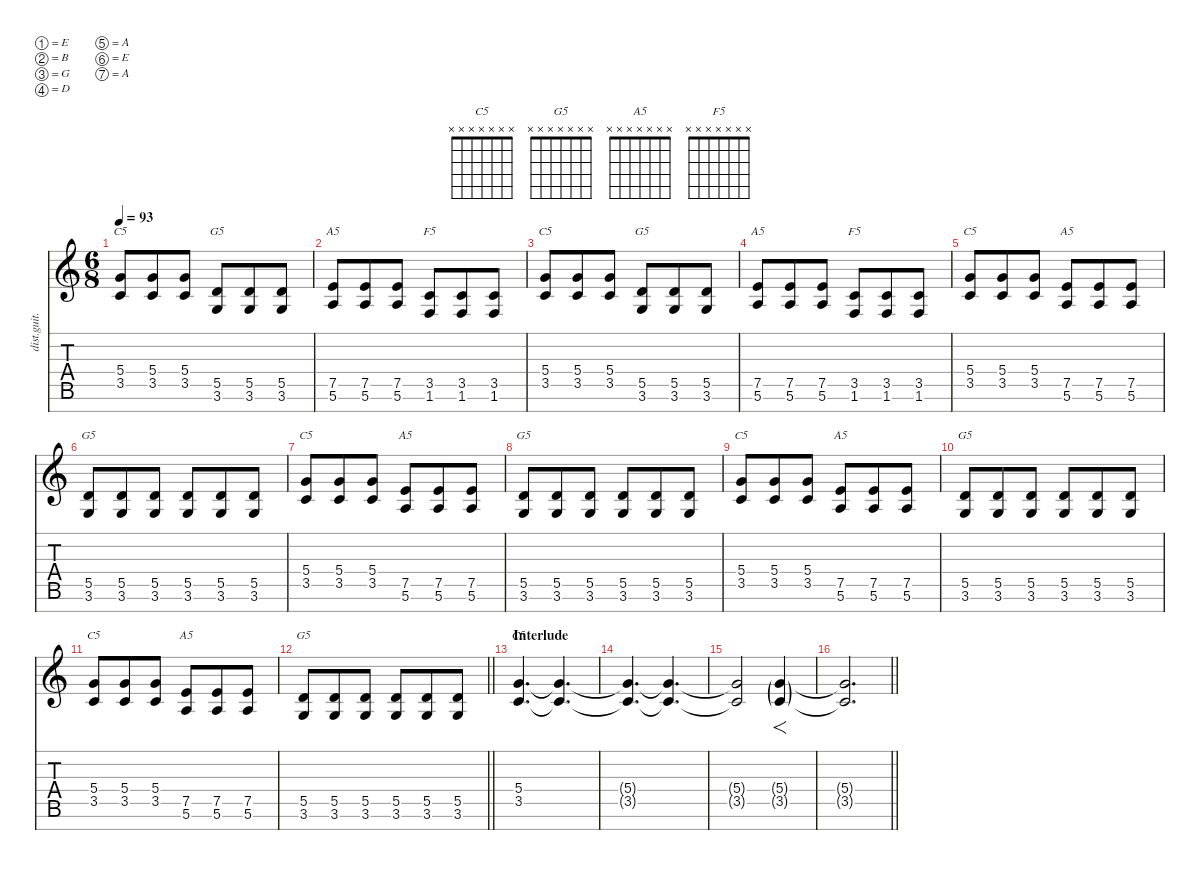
\defaultSystemsLayout 4
\hideDynamics
\bracketExtendMode nobrackets
\otherSystemsTrackNameOrientation horizontal
\track ("Guitar 2" "dist.guit.") {instrument distortionguitar}
\staff {score tabs}
\tuning (E4 B3 G3 D3 A2 E2 A1)
\chord ("C5" x x x x x x x)
\chord ("G5" x x x x x x x)
\chord ("A5" x x x x x x x)
\chord ("F5" x x x x x x x)
\ts (6 8)
\tempo 93
\clef g2
\ks c
(5.4 3.5).8{ch "C5" dy f beam Up} (5.4 3.5).8{beam Up} (5.4 3.5).8{beam Up} (5.5 3.6).8{ch "G5" beam Up} (5.5 3.6).8{beam Up} (5.5 3.6).8{beam Up} |
(7.5 5.6).8{ch "A5" beam Up} (7.5 5.6).8{beam Up} (7.5 5.6).8{beam Up} (3.5 1.6).8{ch "F5" beam Up} (3.5 1.6).8{beam Up} (3.5 1.6).8{beam Up} |
(5.4 3.5).8{ch "C5" beam Up} (5.4 3.5).8{beam Up} (5.4 3.5).8{beam Up} (5.5 3.6).8{ch "G5" beam Up} (5.5 3.6).8{beam Up} (5.5 3.6).8{beam Up} |
(7.5 5.6).8{ch "A5" beam Up} (7.5 5.6).8{beam Up} (7.5 5.6).8{beam Up} (3.5 1.6).8{ch "F5" beam Up} (3.5 1.6).8{beam Up} (3.5 1.6).8{beam Up} |
(5.4 3.5).8{ch "C5" beam Up} (5.4 3.5).8{beam Up} (5.4 3.5).8{beam Up} (7.5 5.6).8{ch "A5" beam Up} (7.5 5.6).8{beam Up} (7.5 5.6).8{beam Up} |
(5.5 3.6).8{ch "G5" beam Up} (5.5 3.6).8{beam Up} (5.5 3.6).8{beam Up} (5.5 3.6).8{beam Up} (5.5 3.6).8{beam Up} (5.5 3.6).8{beam Up} |
(5.4 3.5).8{ch "C5" beam Up} (5.4 3.5).8{beam Up} (5.4 3.5).8{beam Up} (7.5 5.6).8{ch "A5" beam Up} (7.5 5.6).8{beam Up} (7.5 5.6).8{beam Up} |
(5.5 3.6).8{ch "G5" beam Up} (5.5 3.6).8{beam Up} (5.5 3.6).8{beam Up} (5.5 3.6).8{beam Up} (5.5 3.6).8{beam Up} (5.5 3.6).8{beam Up} |
(5.4 3.5).8{ch "C5" beam Up} (5.4 3.5).8{beam Up} (5.4 3.5).8{beam Up} (7.5 5.6).8{ch "A5" beam Up} (7.5 5.6).8{beam Up} (7.5 5.6).8{beam Up} |
(5.5 3.6).8{ch "G5" beam Up} (5.5 3.6).8{beam Up} (5.5 3.6).8{beam Up} (5.5 3.6).8{beam Up} (5.5 3.6).8{beam Up} (5.5 3.6).8{beam Up} |
(5.4 3.5).8{ch "C5" beam Up} (5.4 3.5).8{beam Up} (5.4 3.5).8{beam Up} (7.5 5.6).8{ch "A5" beam Up} (7.5 5.6).8{beam Up} (7.5 5.6).8{beam Up} |
\barLineRight lightlight
(5.5 3.6).8{ch "G5" beam Up} (5.5 3.6).8{beam Up} (5.5 3.6).8{beam Up} (5.5 3.6).8{beam Up} (5.5 3.6).8{beam Up} (5.5 3.6).8{beam Up} |
\section ("" "Interlude")
(5.4 3.5).4{d ch "C5" beam Up} (5.4{t} 3.5{t}).4{d beam Up} |
(5.4{t} 3.5{t}).4{d beam Up} (5.4{t} 3.5{t}).4{d beam Up} |
(5.4{t} 3.5{t}).2{beam Up} (5.4{g} 3.5{g}).4{f dy ff beam Up} |
\barLineRight lightlight
(5.4{t} 3.5{t}).2{d dy f beam Up}
